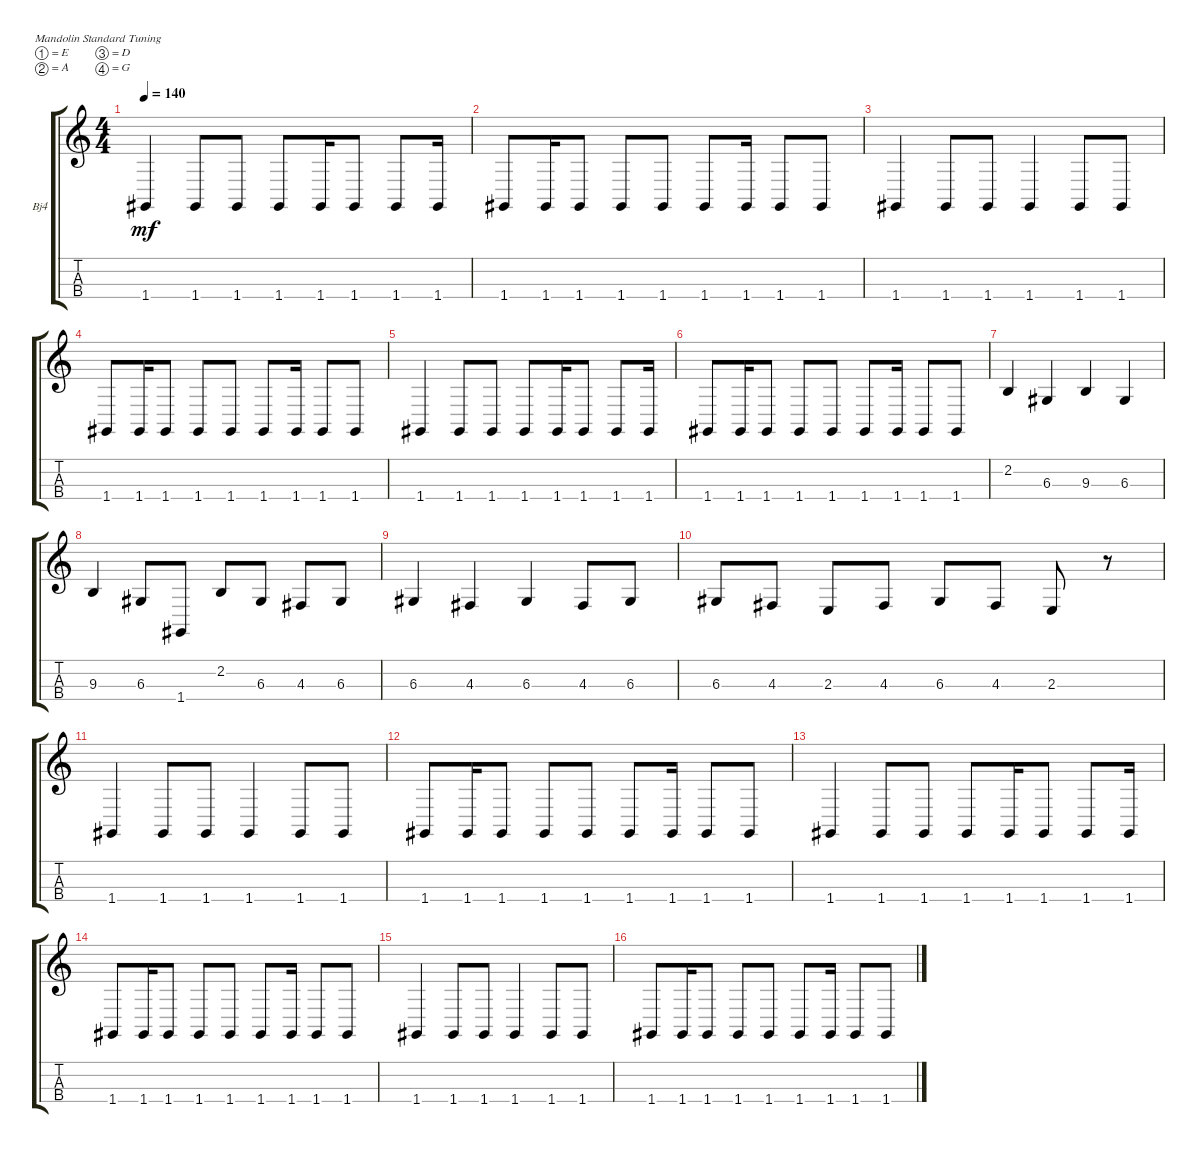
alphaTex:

\bracketExtendMode groupsimilarinstruments
\firstSystemTrackNameOrientation horizontal
\otherSystemsTrackNameOrientation horizontal
\track ("7" "Bj4") {instrument banjo}
\staff {score tabs}
\tuning (E4 A3 D3 G2)
\ts (4 4)
\tempo 140
\clef g2
\ks c
1.4.4{dy mf} 1.4.8 1.4.8 1.4.8 1.4.16 1.4.8 1.4.8 1.4.16 |
1.4.8 1.4.16 1.4.8 1.4.8 1.4.8 1.4.8 1.4.16 1.4.8 1.4.8 |
1.4.4 1.4.8 1.4.8 1.4.4 1.4.8 1.4.8 |
1.4.8 1.4.16 1.4.8 1.4.8 1.4.8 1.4.8 1.4.16 1.4.8 1.4.8 |
1.4.4 1.4.8 1.4.8 1.4.8 1.4.16 1.4.8 1.4.8 1.4.16 |
1.4.8 1.4.16 1.4.8 1.4.8 1.4.8 1.4.8 1.4.16 1.4.8 1.4.8 |
2.2.4 6.3.4 9.3.4 6.3.4 |
9.3.4 6.3.8 1.4.8 2.2.8 6.3.8 4.3.8 6.3.8 |
6.3.4 4.3.4 6.3.4 4.3.8 6.3.8 |
6.3.8 4.3.8 2.3.8 4.3.8 6.3.8 4.3.8 2.3.8 r.8 |
1.4.4 1.4.8 1.4.8 1.4.4 1.4.8 1.4.8 |
1.4.8 1.4.16 1.4.8 1.4.8 1.4.8 1.4.8 1.4.16 1.4.8 1.4.8 |
1.4.4 1.4.8 1.4.8 1.4.8 1.4.16 1.4.8 1.4.8 1.4.16 |
1.4.8 1.4.16 1.4.8 1.4.8 1.4.8 1.4.8 1.4.16 1.4.8 1.4.8 |
1.4.4 1.4.8 1.4.8 1.4.4 1.4.8 1.4.8 |
1.4.8 1.4.16 1.4.8 1.4.8 1.4.8 1.4.8 1.4.16 1.4.8 1.4.8
